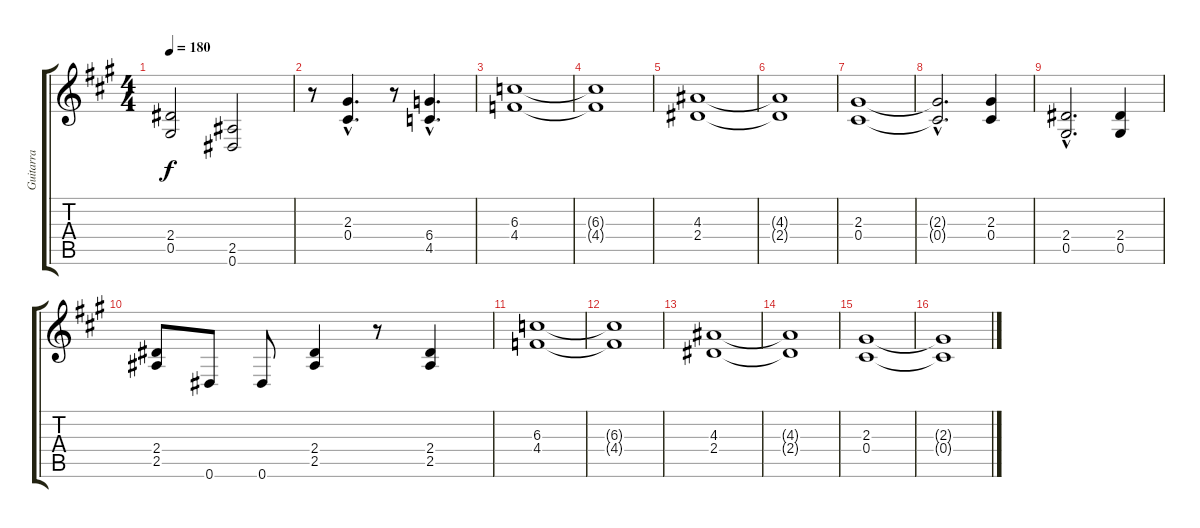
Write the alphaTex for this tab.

\track ("Guitarra" "Guitarra") {instrument distortionguitar}
\staff {score tabs}
\tuning (Eb4 Bb3 Gb3 Db3 Ab2 Eb2) {hide}
\ts (4 4)
\tempo 180
\clef g2
\ks a
(2.4 0.5).2{dy f} (2.5 0.6).2 |
r.8 (2.3{hac} 0.4{hac}).4{d} r.8 (6.4{hac} 4.5{hac}).4{d} |
(6.3 4.4).1 |
(6.3{t} 4.4{t}).1 |
(4.3 2.4).1 |
(4.3{t} 2.4{t}).1 |
(2.3 0.4).1 |
(2.3{hac t} 0.4{hac t}).2{d} (2.3 0.4).4 |
(2.4{hac} 0.5{hac}).2{d} (2.4 0.5).4 |
(2.4 2.5).8 0.6.8 0.6.8 (2.4 2.5).4 r.8 (2.4 2.5).4 |
(6.3 4.4).1 |
(6.3{t} 4.4{t}).1 |
(4.3 2.4).1 |
(4.3{t} 2.4{t}).1 |
(2.3 0.4).1 |
(2.3{t} 0.4{t}).1
